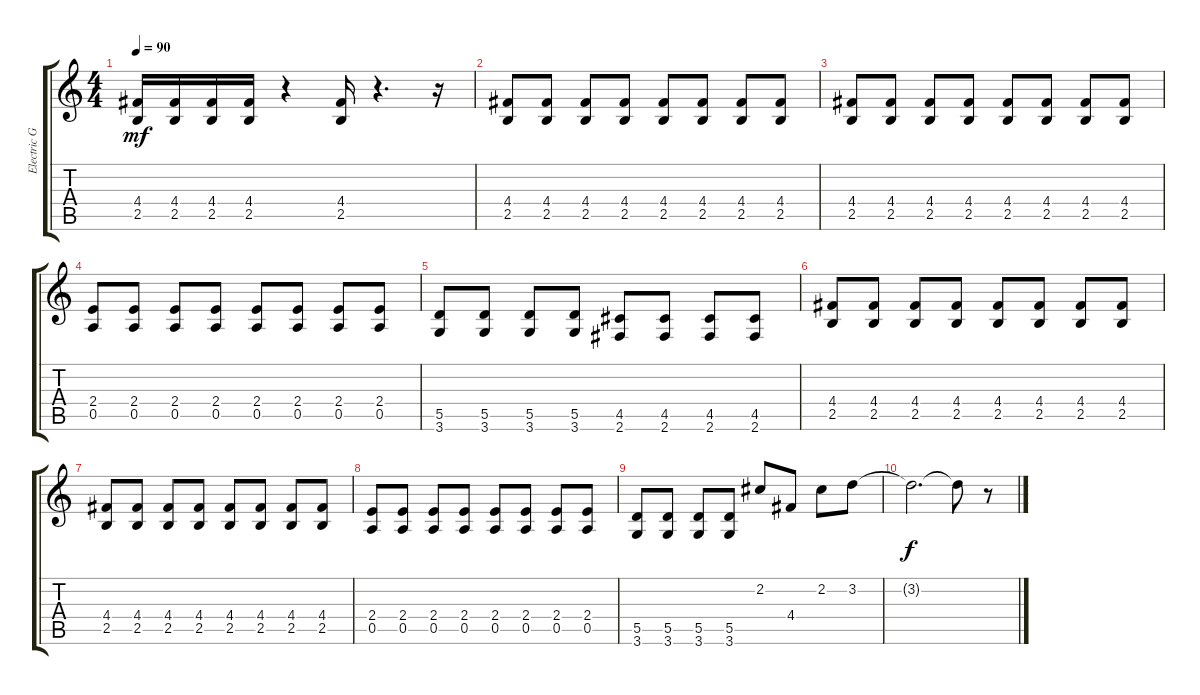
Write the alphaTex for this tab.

\track ("Electric Guitar" "Electric G") {instrument overdrivenguitar}
\staff {score tabs}
\tuning (E4 B3 G3 D3 A2 E2) {hide}
\ts (4 4)
\tempo 90
\clef g2
\ks c
(4.4 2.5).16{dy mf} (4.4 2.5).16 (4.4 2.5).16 (4.4 2.5).16 r.4 (4.4 2.5).16 r.4{d} r.16 |
(4.4 2.5).8 (4.4 2.5).8 (4.4 2.5).8 (4.4 2.5).8 (4.4 2.5).8 (4.4 2.5).8 (4.4 2.5).8 (4.4 2.5).8 |
(4.4 2.5).8 (4.4 2.5).8 (4.4 2.5).8 (4.4 2.5).8 (4.4 2.5).8 (4.4 2.5).8 (4.4 2.5).8 (4.4 2.5).8 |
(2.4 0.5).8 (2.4 0.5).8 (2.4 0.5).8 (2.4 0.5).8 (2.4 0.5).8 (2.4 0.5).8 (2.4 0.5).8 (2.4 0.5).8 |
(5.5 3.6).8 (5.5 3.6).8 (5.5 3.6).8 (5.5 3.6).8 (4.5 2.6).8 (4.5 2.6).8 (4.5 2.6).8 (4.5 2.6).8 |
(4.4 2.5).8 (4.4 2.5).8 (4.4 2.5).8 (4.4 2.5).8 (4.4 2.5).8 (4.4 2.5).8 (4.4 2.5).8 (4.4 2.5).8 |
(4.4 2.5).8 (4.4 2.5).8 (4.4 2.5).8 (4.4 2.5).8 (4.4 2.5).8 (4.4 2.5).8 (4.4 2.5).8 (4.4 2.5).8 |
(2.4 0.5).8 (2.4 0.5).8 (2.4 0.5).8 (2.4 0.5).8 (2.4 0.5).8 (2.4 0.5).8 (2.4 0.5).8 (2.4 0.5).8 |
(5.5 3.6).8 (5.5 3.6).8 (5.5 3.6).8 (5.5 3.6).8 2.2.8 4.4.8 2.2.8 3.2.8 |
3.2{t}.2{d dy f} 3.2{t}.8 r.8
